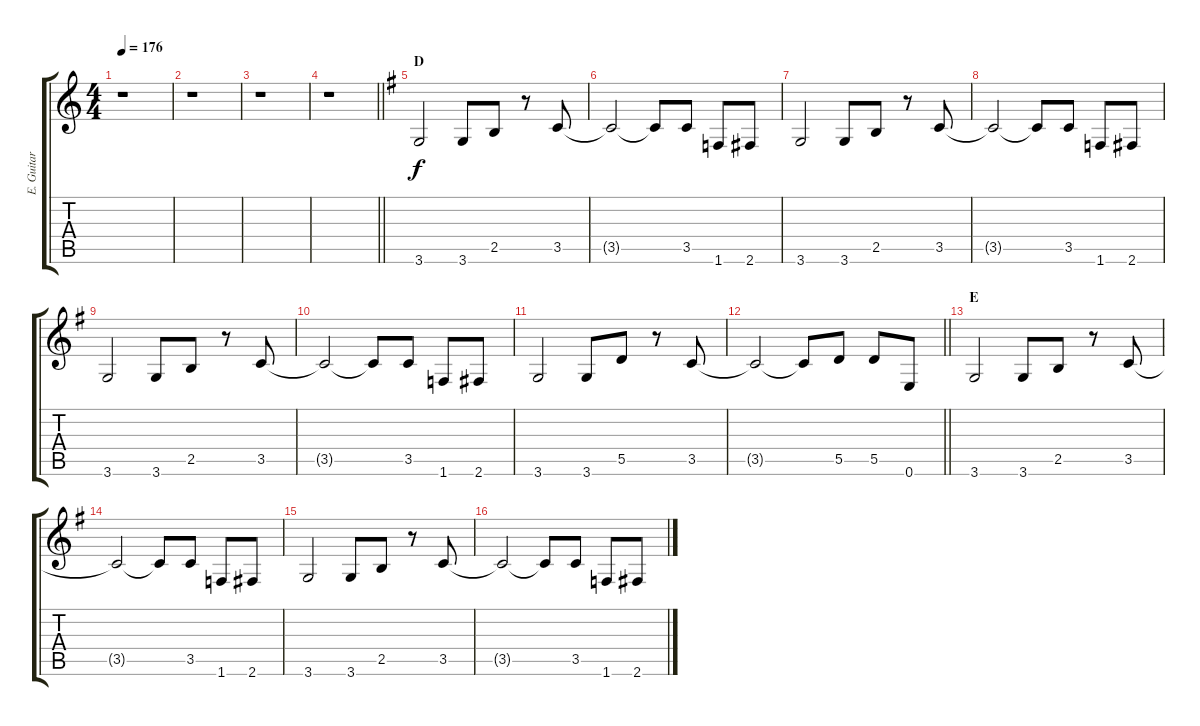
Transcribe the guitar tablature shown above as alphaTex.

\track ("E. Guitar IV" "E. Guitar ") {instrument overdrivenguitar}
\staff {score tabs}
\tuning (E4 B3 G3 D3 A2 E2) {hide}
\ts (4 4)
\tempo 176
\clef g2
\ks c
r.1{dy f} |
r.1 |
r.1 |
\barLineRight lightlight
r.1 |
\section ("" "D")
\ks g
3.6.2 3.6.8 2.5.8 r.8 3.5.8 |
3.5{t}.2 3.5{t}.8 3.5.8 1.6.8 2.6.8 |
3.6.2 3.6.8 2.5.8 r.8 3.5.8 |
3.5{t}.2 3.5{t}.8 3.5.8 1.6.8 2.6.8 |
3.6.2 3.6.8 2.5.8 r.8 3.5.8 |
3.5{t}.2 3.5{t}.8 3.5.8 1.6.8 2.6.8 |
3.6.2 3.6.8 5.5.8 r.8 3.5.8 |
\barLineRight lightlight
3.5{t}.2 3.5{t}.8 5.5.8 5.5.8 0.6.8 |
\section ("" "E")
3.6.2 3.6.8 2.5.8 r.8 3.5.8 |
3.5{t}.2 3.5{t}.8 3.5.8 1.6.8 2.6.8 |
3.6.2 3.6.8 2.5.8 r.8 3.5.8 |
3.5{t}.2 3.5{t}.8 3.5.8 1.6.8 2.6.8
